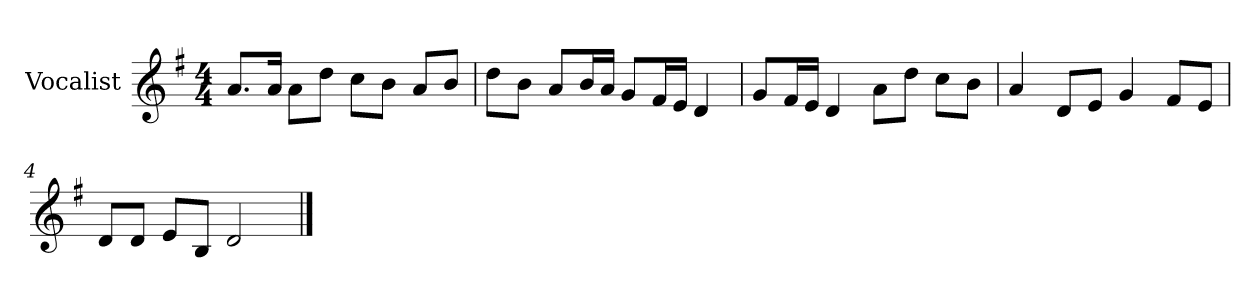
**kern
*part1
*staff1
*I"Vocalist
*k[f#]
*G:
*M4/4
=
8.aL
16aJk
8aL
8ddJ
8ccL
8bJ
8aL
8bJ
=1
8ddL
8bJ
8aL
16bL
16aJJ
8gL
16f#L
16eJJ
4d
=2
8gL
16f#L
16eJJ
4d
8aL
8ddJ
8ccL
8bJ
=3
4a
8dL
8eJ
4g
8f#L
8eJ
=4
8dL
8dJ
8eL
8BJ
2d
==
*-
